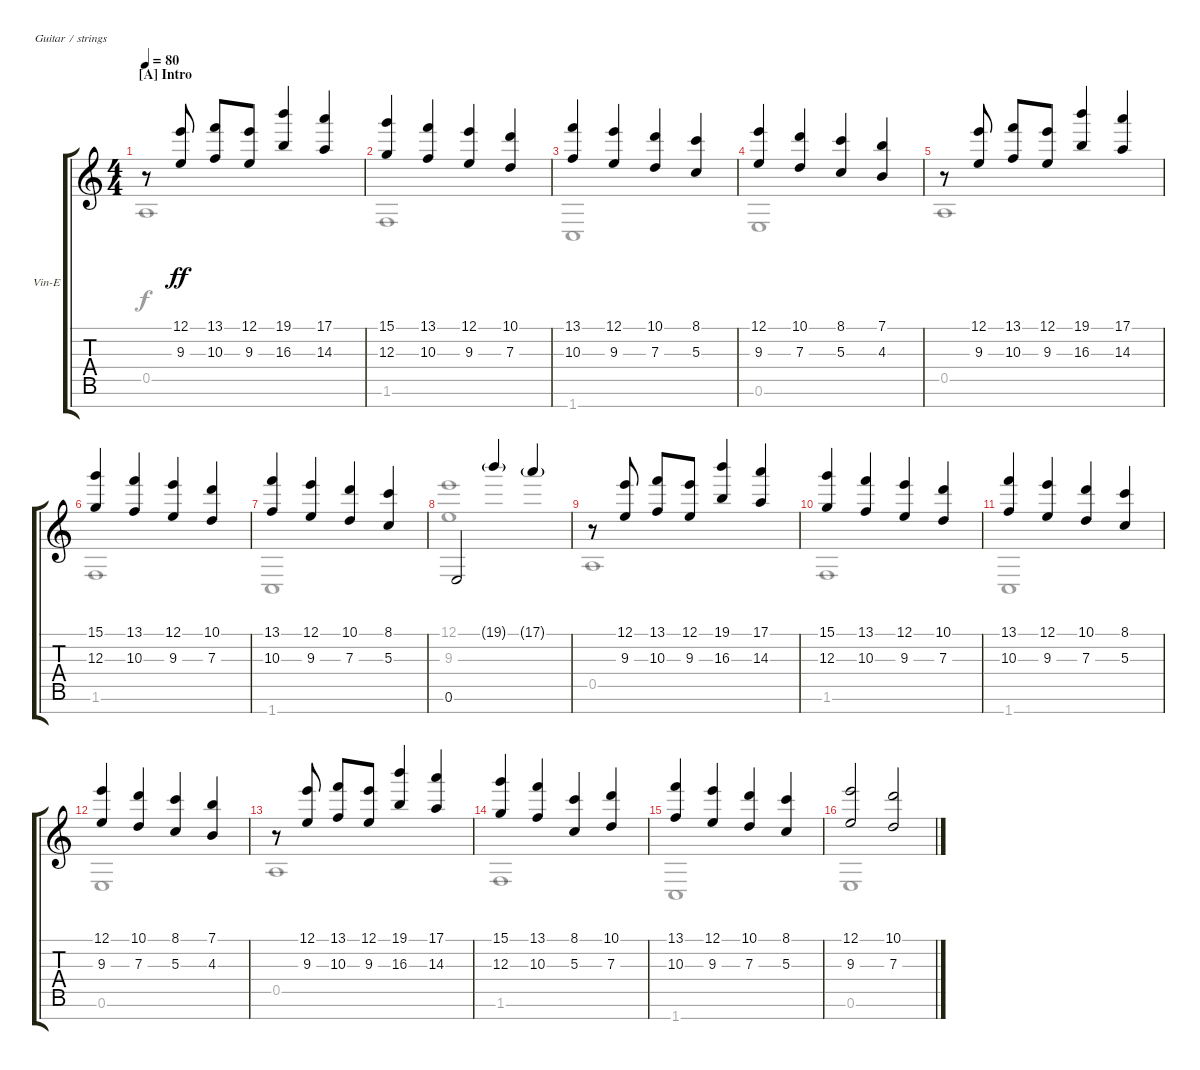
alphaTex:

\defaultSystemsLayout 4
\bracketExtendMode groupsimilarinstruments
\firstSystemTrackNameOrientation horizontal
\otherSystemsTrackNameOrientation horizontal
\track ("Violin Ensemble" "Vin-E") {instrument electricguitarclean}
\staff {score tabs}
\tuning (E4 B3 G3 D3 A2 E2 B1)
\voice
\ts (4 4)
\section ("A" "Intro")
\tempo 80
\clef g2
\scale
0.487395
\ks c
r.8{dy ff instrument electricguitarclean} (12.1 9.3).8 (13.1 10.3).8 (12.1 9.3).8 (19.1 16.3).4 (17.1 14.3).4 |
\scale
0.256303 (15.1 12.3).4 (13.1 10.3).4 (12.1 9.3).4 (10.1 7.3).4 |
\scale
0.256303 (13.1 10.3).4 (12.1 9.3).4 (10.1 7.3).4 (8.1 5.3).4 |
\scale
0.333333 (12.1 9.3).4 (10.1 7.3).4 (8.1 5.3).4 (7.1 4.3).4 |
\scale
0.333333 r.8 (12.1 9.3).8 (13.1 10.3).8 (12.1 9.3).8 (19.1 16.3).4 (17.1 14.3).4 |
\scale
0.333333 (15.1 12.3).4 (13.1 10.3).4 (12.1 9.3).4 (10.1 7.3).4 |
(13.1 10.3).4 (12.1 9.3).4 (10.1 7.3).4 (8.1 5.3).4 |
0.6.2 19.1{g}.4 17.1{g}.4 |
r.8 (12.1 9.3).8 (13.1 10.3).8 (12.1 9.3).8 (19.1 16.3).4 (17.1 14.3).4 |
(15.1 12.3).4 (13.1 10.3).4 (12.1 9.3).4 (10.1 7.3).4 |
(13.1 10.3).4 (12.1 9.3).4 (10.1 7.3).4 (8.1 5.3).4 |
(12.1 9.3).4 (10.1 7.3).4 (8.1 5.3).4 (7.1 4.3).4 |
r.8 (12.1 9.3).8 (13.1 10.3).8 (12.1 9.3).8 (19.1 16.3).4 (17.1 14.3).4 |
(15.1 12.3).4 (13.1 10.3).4 (8.1 5.3).4 (10.1 7.3).4 |
(13.1 10.3).4 (12.1 9.3).4 (10.1 7.3).4 (8.1 5.3).4 |
(12.1 9.3).2 (10.1 7.3).2
\voice
\clef g2
\ottava regular
\simile none
\scale
0.487395
\ks c
0.5.1{dy f} |
\scale
0.256303 1.6.1 |
\scale
0.256303 1.7.1 |
\scale
0.333333 0.6.1 |
\scale
0.333333 0.5.1 |
\scale
0.333333 1.6.1 |
1.7.1 |
(12.1 9.3).1 |
0.5.1 |
1.6.1 |
1.7.1 |
0.6.1 |
0.5.1 |
1.6.1 |
1.7.1 |
0.6.1
